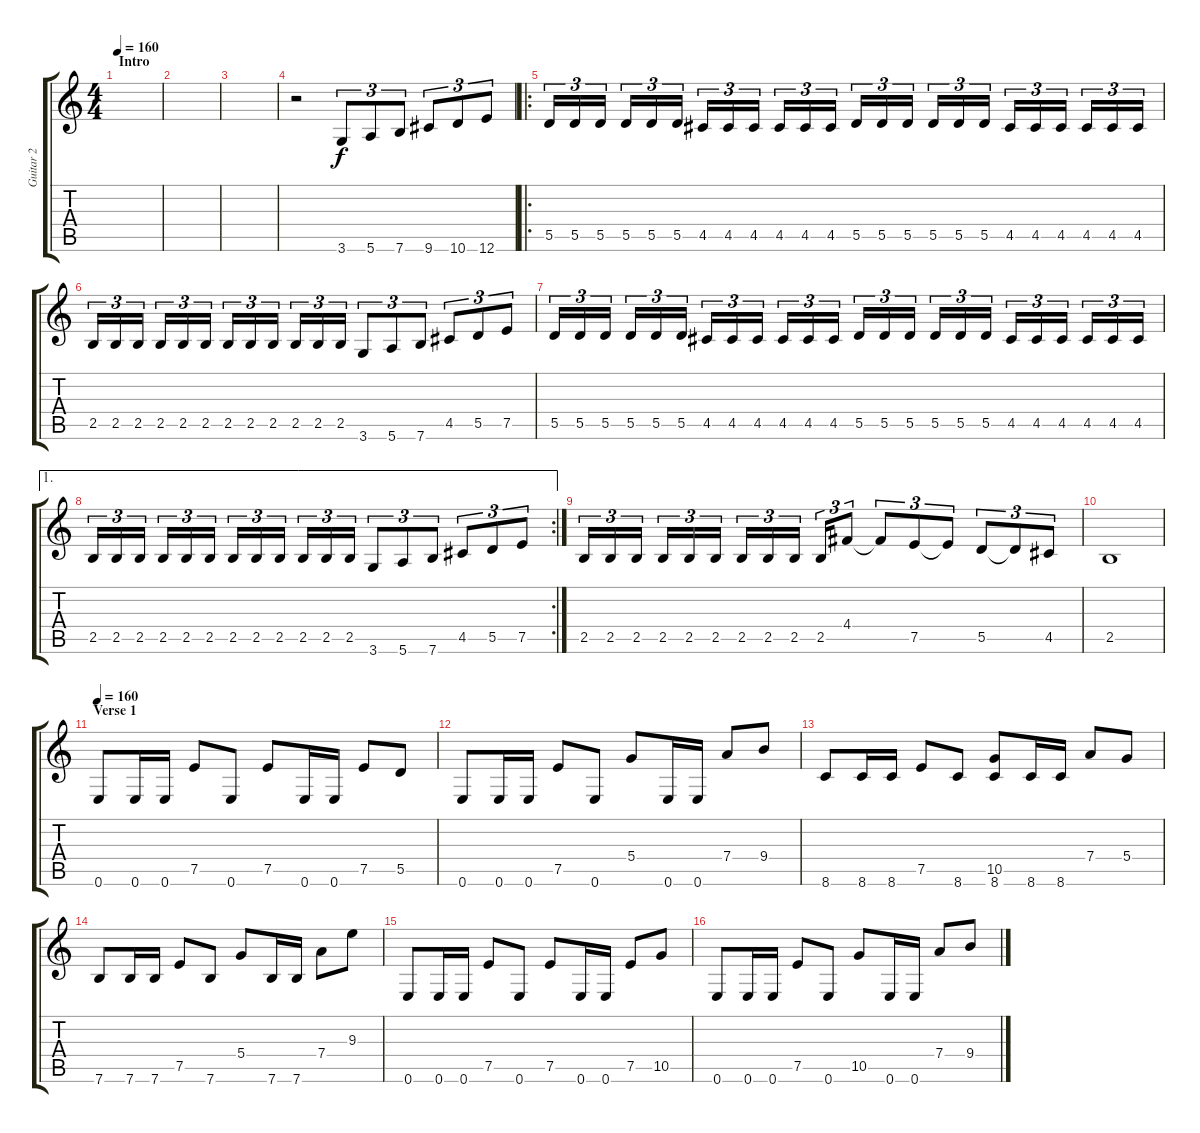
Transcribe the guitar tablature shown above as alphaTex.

\track ("Guitar 2" "Guitar 2") {instrument overdrivenguitar}
\staff {score tabs}
\tuning (E4 B3 G3 D3 A2 E2) {hide}
\ts (4 4)
\section ("" "Intro")
\tempo 160
\tempo 125
\tempo 160
\clef g2
\ks c
|
|
|
r.2 3.6.8{tu (3 2)} 5.6.8{tu (3 2)} 7.6.8{tu (3 2)} 9.6.8{tu (3 2)} 10.6.8{tu (3 2)} 12.6.8{tu (3 2)} |
\ro
5.5.16{tu (3 2)} 5.5.16{tu (3 2)} 5.5.16{tu (3 2)} 5.5.16{tu (3 2)} 5.5.16{tu (3 2)} 5.5.16{tu (3 2)} 4.5.16{tu (3 2)} 4.5.16{tu (3 2)} 4.5.16{tu (3 2)} 4.5.16{tu (3 2)} 4.5.16{tu (3 2)} 4.5.16{tu (3 2)} 5.5.16{tu (3 2)} 5.5.16{tu (3 2)} 5.5.16{tu (3 2)} 5.5.16{tu (3 2)} 5.5.16{tu (3 2)} 5.5.16{tu (3 2)} 4.5.16{tu (3 2)} 4.5.16{tu (3 2)} 4.5.16{tu (3 2)} 4.5.16{tu (3 2)} 4.5.16{tu (3 2)} 4.5.16{tu (3 2)} |
2.5.16{tu (3 2)} 2.5.16{tu (3 2)} 2.5.16{tu (3 2)} 2.5.16{tu (3 2)} 2.5.16{tu (3 2)} 2.5.16{tu (3 2)} 2.5.16{tu (3 2)} 2.5.16{tu (3 2)} 2.5.16{tu (3 2)} 2.5.16{tu (3 2)} 2.5.16{tu (3 2)} 2.5.16{tu (3 2)} 3.6.8{tu (3 2)} 5.6.8{tu (3 2)} 7.6.8{tu (3 2)} 4.5.8{tu (3 2)} 5.5.8{tu (3 2)} 7.5.8{tu (3 2)} |
5.5.16{tu (3 2)} 5.5.16{tu (3 2)} 5.5.16{tu (3 2)} 5.5.16{tu (3 2)} 5.5.16{tu (3 2)} 5.5.16{tu (3 2)} 4.5.16{tu (3 2)} 4.5.16{tu (3 2)} 4.5.16{tu (3 2)} 4.5.16{tu (3 2)} 4.5.16{tu (3 2)} 4.5.16{tu (3 2)} 5.5.16{tu (3 2)} 5.5.16{tu (3 2)} 5.5.16{tu (3 2)} 5.5.16{tu (3 2)} 5.5.16{tu (3 2)} 5.5.16{tu (3 2)} 4.5.16{tu (3 2)} 4.5.16{tu (3 2)} 4.5.16{tu (3 2)} 4.5.16{tu (3 2)} 4.5.16{tu (3 2)} 4.5.16{tu (3 2)} |
\ae 1
\rc 2
2.5.16{tu (3 2)} 2.5.16{tu (3 2)} 2.5.16{tu (3 2)} 2.5.16{tu (3 2)} 2.5.16{tu (3 2)} 2.5.16{tu (3 2)} 2.5.16{tu (3 2)} 2.5.16{tu (3 2)} 2.5.16{tu (3 2)} 2.5.16{tu (3 2)} 2.5.16{tu (3 2)} 2.5.16{tu (3 2)} 3.6.8{tu (3 2)} 5.6.8{tu (3 2)} 7.6.8{tu (3 2)} 4.5.8{tu (3 2)} 5.5.8{tu (3 2)} 7.5.8{tu (3 2)} |
2.5.16{tu (3 2)} 2.5.16{tu (3 2)} 2.5.16{tu (3 2)} 2.5.16{tu (3 2)} 2.5.16{tu (3 2)} 2.5.16{tu (3 2)} 2.5.16{tu (3 2)} 2.5.16{tu (3 2)} 2.5.16{tu (3 2)} 2.5.16{tu (3 2)} 4.4.8{tu (3 2)} 4.4{t}.8{tu (3 2)} 7.5.8{tu (3 2)} 7.5{t}.8{tu (3 2)} 5.5.8{tu (3 2)} 5.5{t}.8{tu (3 2)} 4.5.8{tu (3 2)} |
2.5.1 |
\section ("" "Verse 1")
\tempo 160
0.6.8 0.6.16 0.6.16 7.5.8 0.6.8 7.5.8 0.6.16 0.6.16 7.5.8 5.5.8 |
0.6.8 0.6.16 0.6.16 7.5.8 0.6.8 5.4.8 0.6.16 0.6.16 7.4.8 9.4.8 |
8.6.8 8.6.16 8.6.16 7.5.8 8.6.8 (10.5 8.6).8 8.6.16 8.6.16 7.4.8 5.4.8 |
7.6.8 7.6.16 7.6.16 7.5.8 7.6.8 5.4.8 7.6.16 7.6.16 7.4.8 9.3.8 |
0.6.8 0.6.16 0.6.16 7.5.8 0.6.8 7.5.8 0.6.16 0.6.16 7.5.8 10.5.8 |
0.6.8 0.6.16 0.6.16 7.5.8 0.6.8 10.5.8 0.6.16 0.6.16 7.4.8 9.4.8
